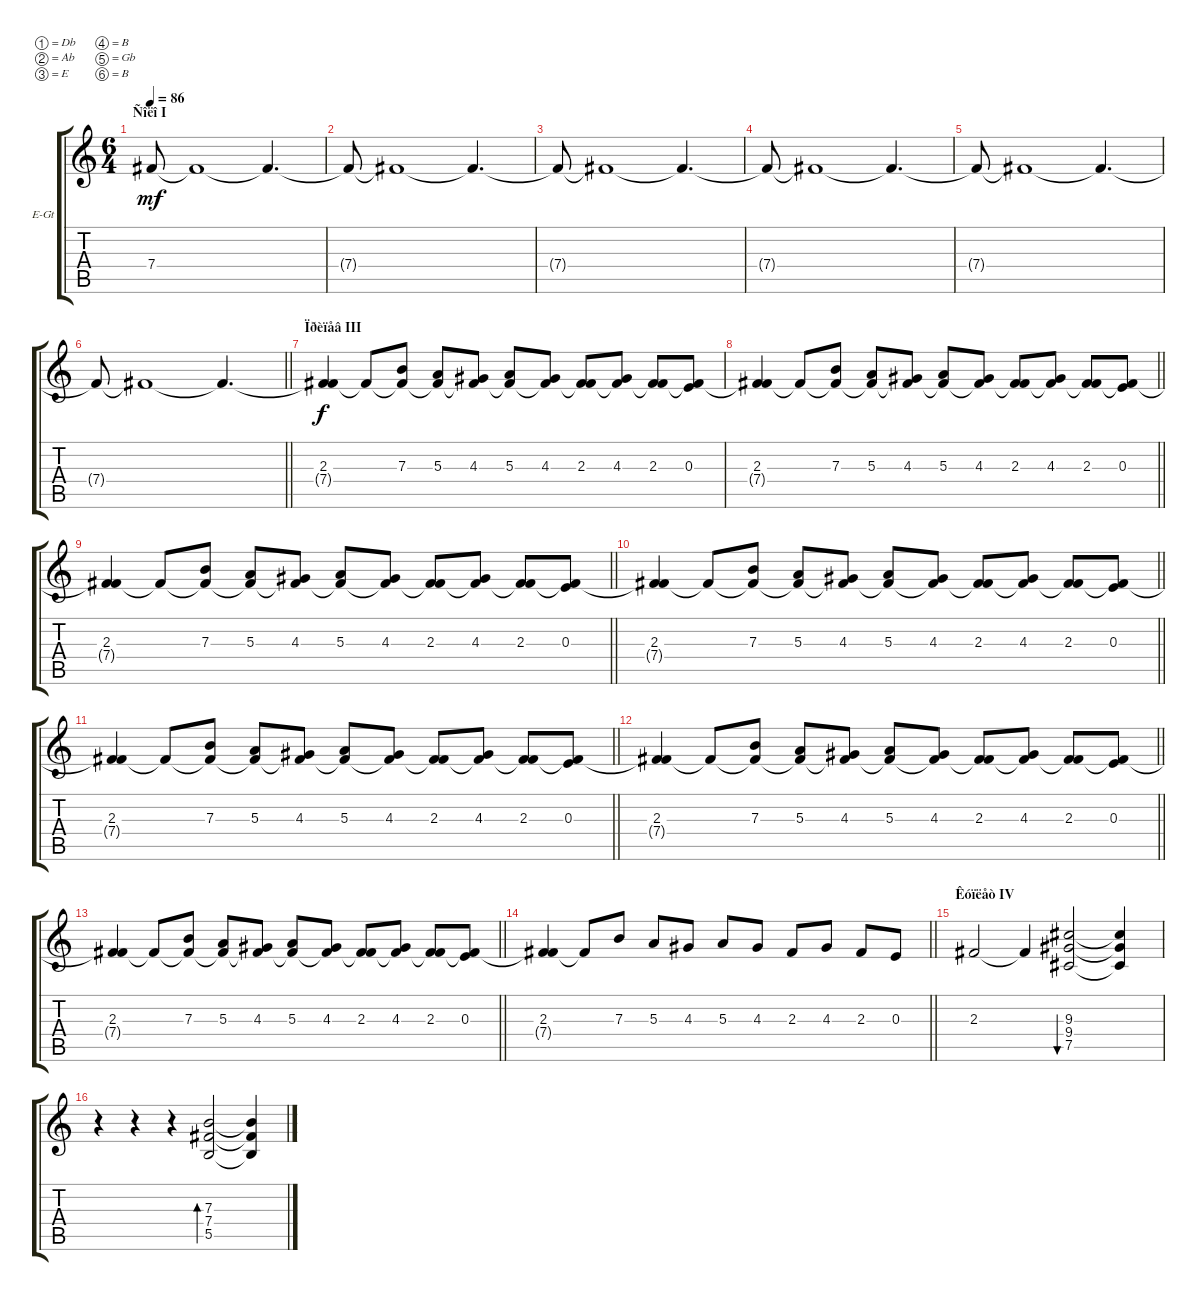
\bracketExtendMode groupsimilarinstruments
\firstSystemTrackNameOrientation horizontal
\otherSystemsTrackNameOrientation horizontal
\track ("ì.ãèòàðà" "E-Gt") {instrument electricguitarjazz}
\staff {score tabs}
\tuning (Db4 Ab3 E3 B2 Gb2 B1)
\ts (6 4)
\section ("" "Ñîëî I")
\tempo 86
\clef g2
\ks c
7.4{t}.8{dy mf} 7.4{t}.1 7.4{t}.4{d} |
7.4{t}.8 7.4{t}.1 7.4{t}.4{d} |
7.4{t}.8 7.4{t}.1 7.4{t}.4{d} |
7.4{t}.8 7.4{t}.1 7.4{t}.4{d} |
7.4{t}.8 7.4{t}.1 7.4{t}.4{d} |
\barLineRight lightlight
7.4{t}.8 7.4{t}.1 7.4{t}.4{d} |
\section ("" "Ïðèïåâ III")
(2.3 7.4{t}).4{dy f} 7.4{t}.8 (7.3 7.4{t}).8 (5.3 7.4{t}).8 (4.3 7.4{t}).8 (5.3 7.4{t}).8 (4.3 7.4{t}).8 (2.3 7.4{t}).8 (4.3 7.4{t}).8 (2.3 7.4{t}).8 (0.3 7.4{t}).8 |
\barLineRight lightlight
(2.3 7.4{t}).4 7.4{t}.8 (7.3 7.4{t}).8 (5.3 7.4{t}).8 (4.3 7.4{t}).8 (5.3 7.4{t}).8 (4.3 7.4{t}).8 (2.3 7.4{t}).8 (4.3 7.4{t}).8 (2.3 7.4{t}).8 (0.3 7.4{t}).8 |
\barLineRight lightlight
(2.3 7.4{t}).4 7.4{t}.8 (7.3 7.4{t}).8 (5.3 7.4{t}).8 (4.3 7.4{t}).8 (5.3 7.4{t}).8 (4.3 7.4{t}).8 (2.3 7.4{t}).8 (4.3 7.4{t}).8 (2.3 7.4{t}).8 (0.3 7.4{t}).8 |
\barLineRight lightlight
(2.3 7.4{t}).4 7.4{t}.8 (7.3 7.4{t}).8 (5.3 7.4{t}).8 (4.3 7.4{t}).8 (5.3 7.4{t}).8 (4.3 7.4{t}).8 (2.3 7.4{t}).8 (4.3 7.4{t}).8 (2.3 7.4{t}).8 (0.3 7.4{t}).8 |
\barLineRight lightlight
(2.3 7.4{t}).4 7.4{t}.8 (7.3 7.4{t}).8 (5.3 7.4{t}).8 (4.3 7.4{t}).8 (5.3 7.4{t}).8 (4.3 7.4{t}).8 (2.3 7.4{t}).8 (4.3 7.4{t}).8 (2.3 7.4{t}).8 (0.3 7.4{t}).8 |
\barLineRight lightlight
(2.3 7.4{t}).4 7.4{t}.8 (7.3 7.4{t}).8 (5.3 7.4{t}).8 (4.3 7.4{t}).8 (5.3 7.4{t}).8 (4.3 7.4{t}).8 (2.3 7.4{t}).8 (4.3 7.4{t}).8 (2.3 7.4{t}).8 (0.3 7.4{t}).8 |
\barLineRight lightlight
(2.3 7.4{t}).4 7.4{t}.8 (7.3 7.4{t}).8 (5.3 7.4{t}).8 (4.3 7.4{t}).8 (5.3 7.4{t}).8 (4.3 7.4{t}).8 (2.3 7.4{t}).8 (4.3 7.4{t}).8 (2.3 7.4{t}).8 (0.3 7.4{t}).8 |
\barLineRight lightlight
(2.3 7.4{t}).4 7.4{t}.8 7.3.8 5.3.8 4.3.8 5.3.8 4.3.8 2.3.8 4.3.8 2.3.8 0.3.8 |
\section ("" "Êóïëåò IV")
2.3.2 2.3{t}.4 (9.3 9.4 7.5).2{bu 120} (9.3{t} 9.4{t} 7.5{t}).4 |
r.4 r.4 r.4 (7.3 7.4 5.5).2{bd 120} (7.3{t} 7.4{t} 5.5{t}).4
